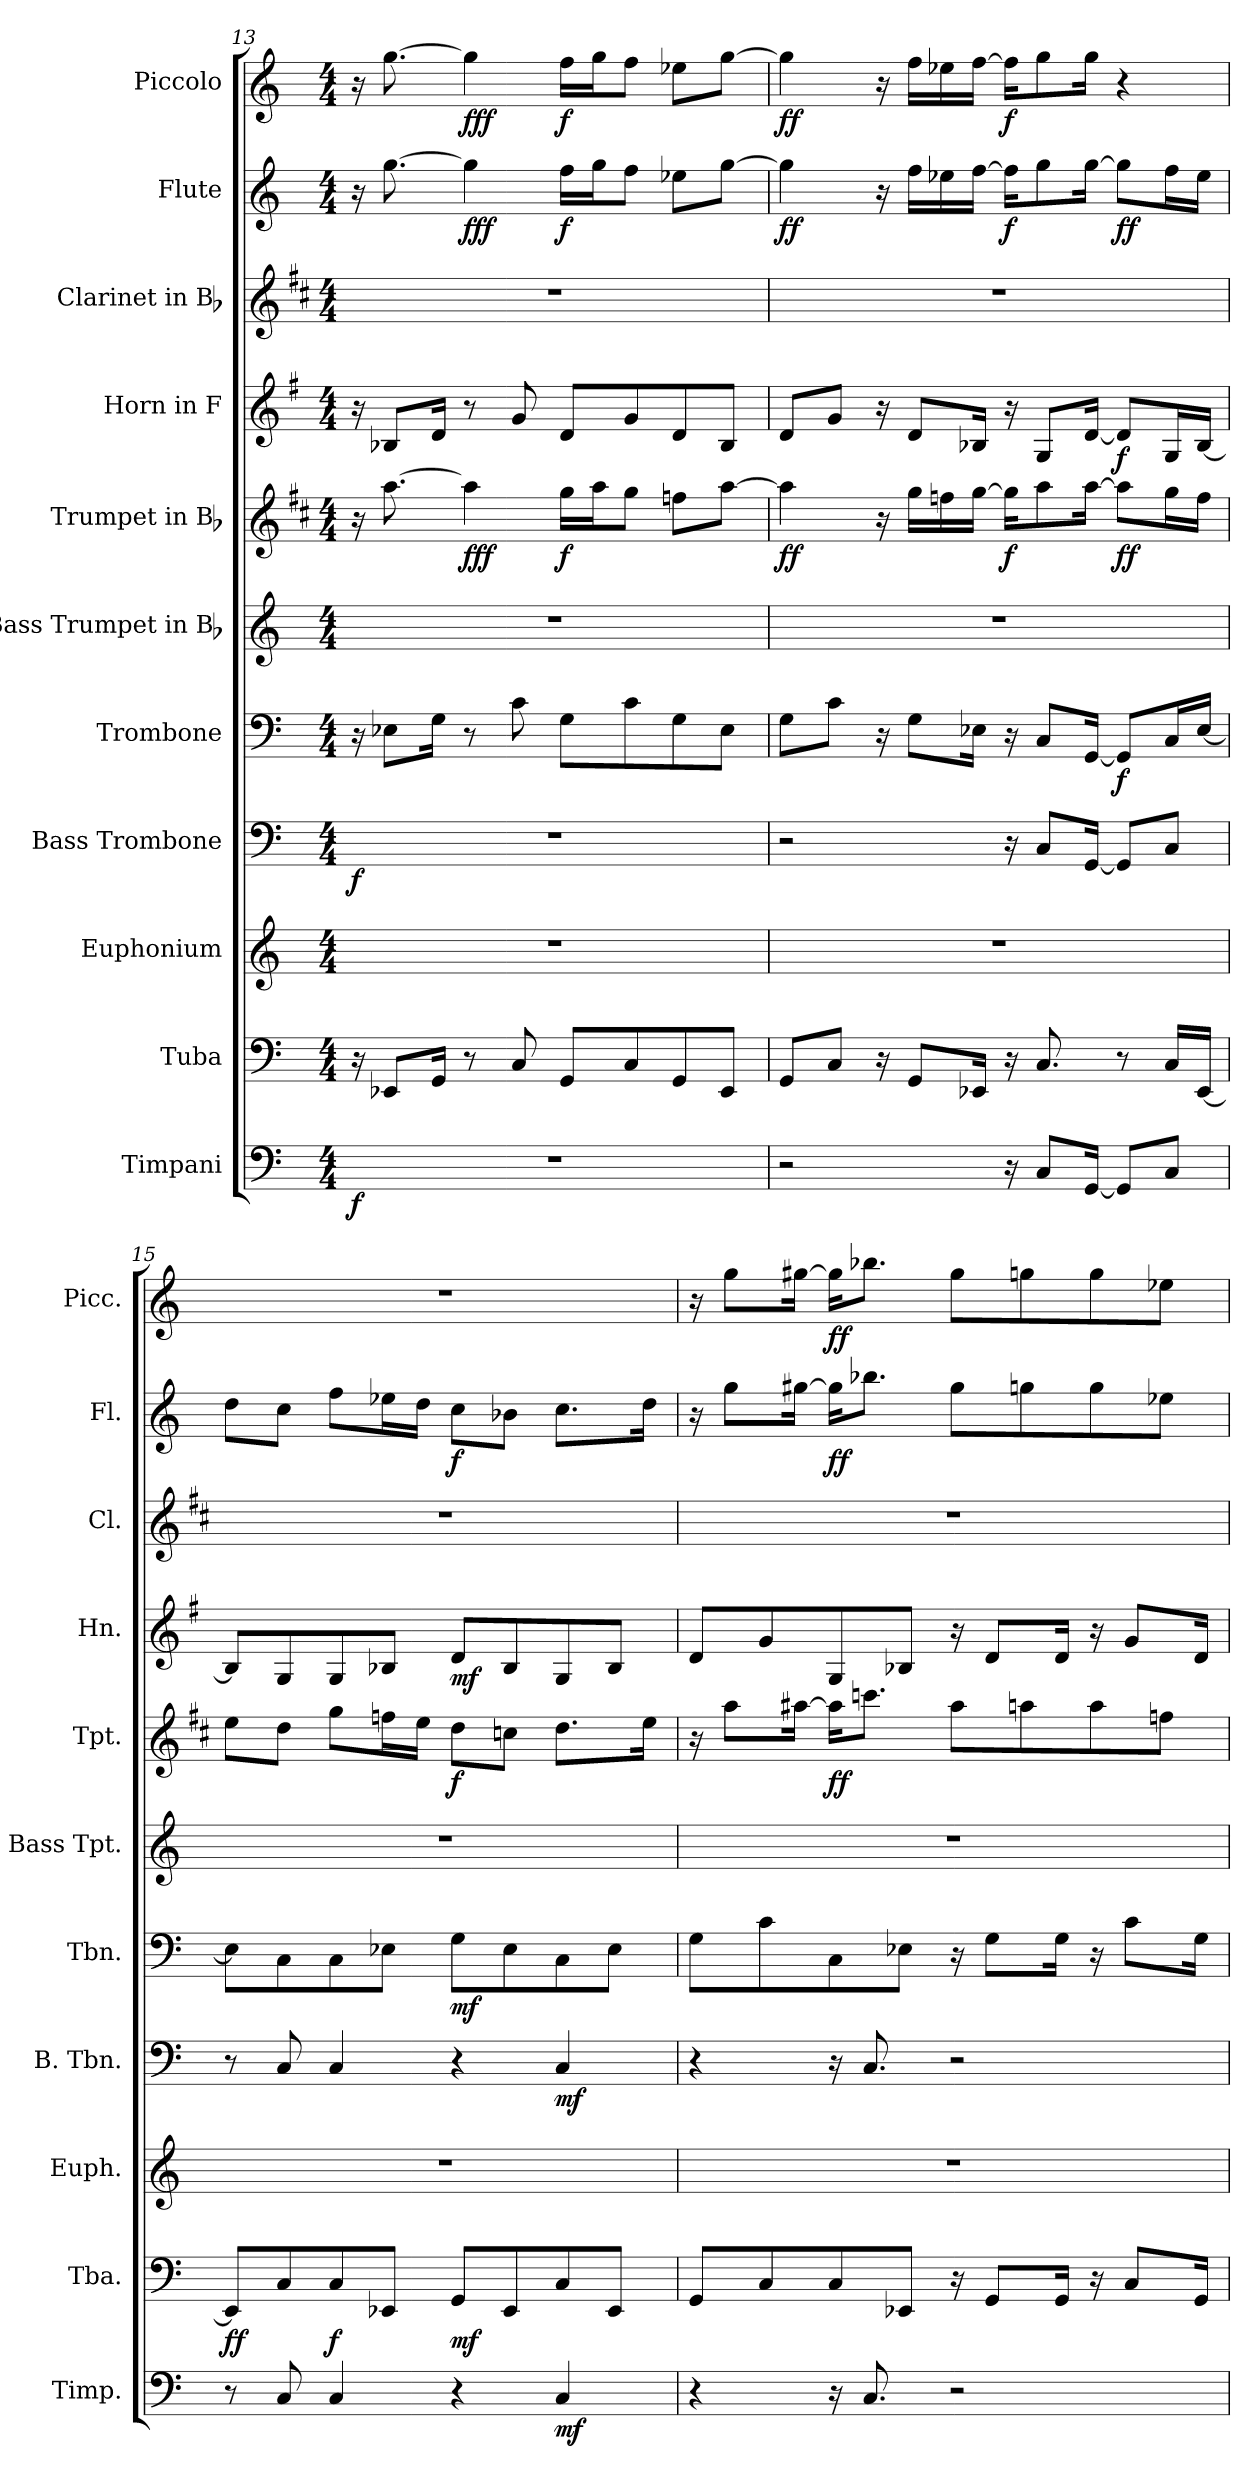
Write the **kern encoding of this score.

**kern	**dynam	**kern	**dynam	**kern	**kern	**dynam	**kern	**dynam	**kern	**kern	**dynam	**kern	**dynam	**kern	**kern	**dynam	**kern	**dynam
*part11	*part11	*part10	*part10	*part9	*part8	*part8	*part7	*part7	*part6	*part5	*part5	*part4	*part4	*part3	*part2	*part2	*part1	*part1
*staff11	*staff11	*staff10	*staff10	*staff9	*staff8	*staff8	*staff7	*staff7	*staff6	*staff5	*staff5	*staff4	*staff4	*staff3	*staff2	*staff2	*staff1	*staff1
*I"Timpani	*	*I"Tuba	*	*I"Euphonium	*I"Bass Trombone	*	*I"Trombone	*	*I"Bass Trumpet in Bb	*I"Trumpet in Bb	*	*I"Horn in F	*	*I"Clarinet in Bb	*I"Flute	*	*I"Piccolo	*
*I'Timp.	*	*I'Tba.	*	*I'Euph.	*I'B. Tbn.	*	*I'Tbn.	*	*I'Bass Tpt.	*I'Tpt.	*	*I'Hn.	*	*I'Cl.	*I'Fl.	*	*I'Picc.	*
*clefF4	*	*clefF4	*	*clefG2	*clefF4	*	*clefF4	*	*clefG2	*clefG2	*	*clefG2	*	*clefG2	*clefG2	*	*clefG2	*
*	*	*	*	*ITrd8c14	*	*	*	*	*ITrd8c14	*ITrd1c2	*	*ITrd4c7	*	*ITrd1c2	*	*	*ITrd-7c-12	*
*k[]	*	*k[]	*	*k[]	*k[]	*	*k[]	*	*k[]	*k[]	*	*k[]	*	*k[]	*k[]	*	*k[]	*
*C:	*	*C:	*	*C:	*C:	*	*C:	*	*C:	*C:	*	*C:	*	*C:	*C:	*	*C:	*
*M4/4	*	*M4/4	*	*M4/4	*M4/4	*	*M4/4	*	*M4/4	*M4/4	*	*M4/4	*	*M4/4	*M4/4	*	*M4/4	*
=13	=13	=13	=13	=13	=13	=13	=13	=13	=13	=13	=13	=13	=13	=13	=13	=13	=13	=13
1r	f	16r	.	1r	1r	f	16r	.	1r	16r	.	16r	.	1r	16r	.	16r	.
.	.	8EE-Xi/L	.	.	.	.	8E-Xi\L	.	.	[8.ggi\	.	8E-Xi/L	.	.	[8.ggi\	.	[8.gggi\	.
.	.	16GGi/Jk	.	.	.	.	16Gi\Jk	.	.	.	.	16Gi/Jk	.	.	.	.	.	.
.	.	8r	.	.	.	.	8r	.	.	4ggi\]	fff	8r	.	.	4ggi\]	fff	4gggi\]	fff
.	.	8Ci/	.	.	.	.	8ci\	.	.	.	.	8ci/	.	.	.	.	.	.
.	.	8GGi/L	.	.	.	.	8Gi\L	.	.	16ffi\LL	f	8Gi/L	.	.	16ffi\LL	f	16fffi\LL	f
.	.	.	.	.	.	.	.	.	.	16ggi\J	.	.	.	.	16ggi\J	.	16gggi\J	.
.	.	8Ci/	.	.	.	.	8ci\	.	.	8ffi\J	.	8ci/	.	.	8ffi\J	.	8fffi\J	.
.	.	8GGi/	.	.	.	.	8Gi\	.	.	8ee-Xi\L	.	8Gi/	.	.	8ee-Xi\L	.	8eee-Xi\L	.
.	.	8EE-i/J	.	.	.	.	8E-i\J	.	.	[8ggi\J	.	8E-i/J	.	.	[8ggi\J	.	[8gggi\J	.
=14	=14	=14	=14	=14	=14	=14	=14	=14	=14	=14	=14	=14	=14	=14	=14	=14	=14	=14
2r	.	8GGi/L	.	1r	2r	.	8Gi\L	.	1r	4ggi\]	ff	8Gi/L	.	1r	4ggi\]	ff	4gggi\]	ff
.	.	8Ci/J	.	.	.	.	8ci\J	.	.	.	.	8ci/J	.	.	.	.	.	.
.	.	16r	.	.	.	.	16r	.	.	16r	.	16r	.	.	16r	.	16r	.
.	.	8GGi/L	.	.	.	.	8Gi\L	.	.	16ffi\LL	.	8Gi/L	.	.	16ffi\LL	.	16fffi\LL	.
.	.	.	.	.	.	.	.	.	.	16ee-Xi\	.	.	.	.	16ee-Xi\	.	16eee-Xi\	.
.	.	16EE-Xi/Jk	.	.	.	.	16E-Xi\Jk	.	.	[16ffi\JJ	.	16E-Xi/Jk	.	.	[16ffi\JJ	.	[16fffi\JJ	.
16r	.	16r	.	.	16r	.	16r	.	.	16ffi\KL]	f	16r	.	.	16ffi\KL]	f	16fffi\KL]	f
8Ci/L	.	8.Ci/	.	.	8Ci/L	.	8Ci/L	.	.	8ggi\	.	8Ci/L	.	.	8ggi\	.	8gggi\	.
[16GGi/Jk	.	.	.	.	[16GGi/Jk	.	[16GGi/Jk	.	.	[16ggi\Jk	.	[16Gi/Jk	.	.	[16ggi\Jk	.	16gggi\Jk	.
8GGi/L]	.	8r	.	.	8GGi/L]	.	8GGi/L]	f	.	8ggi\L]	ff	8Gi/L]	f	.	8ggi\L]	ff	4r	.
8Ci/J	.	16Ci/LL	.	.	8Ci/J	.	16Ci/L	.	.	16ffi\L	.	16Ci/L	.	.	16ffi\L	.	.	.
.	.	[16EE-i/JJ	.	.	.	.	[16E-i/JJ	.	.	16ee-i\JJ	.	[16E-i/JJ	.	.	16ee-i\JJ	.	.	.
!!LO:PB:g=z
=15	=15	=15	=15	=15	=15	=15	=15	=15	=15	=15	=15	=15	=15	=15	=15	=15	=15	=15
8r	.	8EE-i/L]	ff	1r	8r	.	8E-i\L]	.	1r	8ddi\L	.	8E-i/L]	.	1r	8ddi\L	.	1r	.
8Ci/	.	8Ci/	.	.	8Ci/	.	8Ci\	.	.	8cci\J	.	8Ci/	.	.	8cci\J	.	.	.
4Ci/	.	8Ci/	f	.	4Ci/	.	8Ci\	.	.	8ffi\L	.	8Ci/	.	.	8ffi\L	.	.	.
.	.	8EE-Xi/J	.	.	.	.	8E-Xi\J	.	.	16ee-Xi\L	.	8E-Xi/J	.	.	16ee-Xi\L	.	.	.
.	.	.	.	.	.	.	.	.	.	16ddi\JJ	.	.	.	.	16ddi\JJ	.	.	.
4r	.	8GGi/L	mf	.	4r	.	8Gi\L	mf	.	8cci\L	f	8Gi/L	mf	.	8cci\L	f	.	.
.	.	8EE-i/	.	.	.	.	8E-i\	.	.	8b-Xi\J	.	8E-i/	.	.	8b-Xi\J	.	.	.
4Ci/	mf	8Ci/	.	.	4Ci/	mf	8Ci\	.	.	8.cci\L	.	8Ci/	.	.	8.cci\L	.	.	.
.	.	8EE-i/J	.	.	.	.	8E-i\J	.	.	.	.	8E-i/J	.	.	.	.	.	.
.	.	.	.	.	.	.	.	.	.	16ddi\Jk	.	.	.	.	16ddi\Jk	.	.	.
=16	=16	=16	=16	=16	=16	=16	=16	=16	=16	=16	=16	=16	=16	=16	=16	=16	=16	=16
4r	.	8GGi/L	.	1r	4r	.	8Gi\L	.	1r	16r	.	8Gi/L	.	1r	16r	.	16r	.
.	.	.	.	.	.	.	.	.	.	8ggi\L	.	.	.	.	8ggi\L	.	8gggi\L	.
.	.	8Ci/	.	.	.	.	8ci\	.	.	.	.	8ci/	.	.	.	.	.	.
.	.	.	.	.	.	.	.	.	.	[16gg#Xi\Jk	.	.	.	.	[16gg#Xi\Jk	.	[16ggg#Xi\Jk	.
16r	.	8Ci/	.	.	16r	.	8Ci\	.	.	16gg#i\KL]	ff	8Ci/	.	.	16gg#i\KL]	ff	16ggg#i\KL]	ff
8.Ci/	.	.	.	.	8.Ci/	.	.	.	.	8.bb-Xi\J	.	.	.	.	8.bb-Xi\J	.	8.bbb-Xi\J	.
.	.	8EE-Xi/J	.	.	.	.	8E-Xi\J	.	.	.	.	8E-Xi/J	.	.	.	.	.	.
2r	.	16r	.	.	2r	.	16r	.	.	8gg#i\L	.	16r	.	.	8gg#i\L	.	8ggg#i\L	.
.	.	8GGi/L	.	.	.	.	8Gi\L	.	.	.	.	8Gi/L	.	.	.	.	.	.
.	.	.	.	.	.	.	.	.	.	8ggni\	.	.	.	.	8ggni\	.	8gggni\	.
.	.	16GGi/Jk	.	.	.	.	16Gi\Jk	.	.	.	.	16Gi/Jk	.	.	.	.	.	.
.	.	16r	.	.	.	.	16r	.	.	8ggi\	.	16r	.	.	8ggi\	.	8gggi\	.
.	.	8Ci/L	.	.	.	.	8ci\L	.	.	.	.	8ci/L	.	.	.	.	.	.
.	.	.	.	.	.	.	.	.	.	8ee-Xi\J	.	.	.	.	8ee-Xi\J	.	8eee-Xi\J	.
.	.	16GGi/Jk	.	.	.	.	16Gi\Jk	.	.	.	.	16Gi/Jk	.	.	.	.	.	.
=	=	=	=	=	=	=	=	=	=	=	=	=	=	=	=	=	=	=
*-	*-	*-	*-	*-	*-	*-	*-	*-	*-	*-	*-	*-	*-	*-	*-	*-	*-	*-
